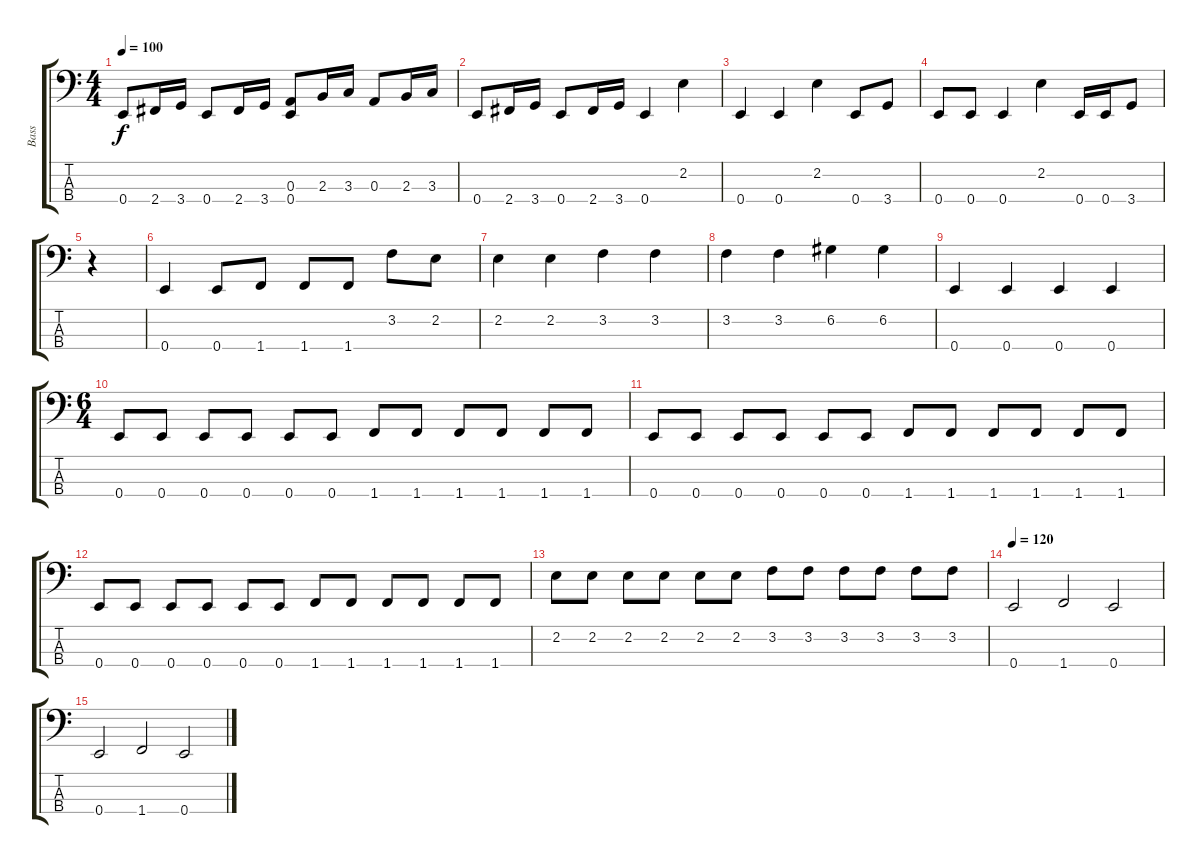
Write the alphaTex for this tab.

\track ("Bass" "Bass") {instrument electricbasspick}
\staff {score tabs}
\tuning (G2 D2 A1 E1) {hide}
\ts (4 4)
\tempo 100
\clef f4
\ks c
0.4.8{dy f instrument electricbasspick} 2.4.16 3.4.16 0.4.8 2.4.16 3.4.16 (0.3 0.4).8 2.3.16 3.3.16 0.3.8 2.3.16 3.3.16 |
0.4.8 2.4.16 3.4.16 0.4.8 2.4.16 3.4.16 0.4.4 2.2.4 |
0.4.4 0.4.4 2.2.4 0.4.8 3.4.8 |
0.4.8 0.4.8 0.4.4 2.2.4 0.4.16 0.4.16 3.4.8 |
r.4 |
0.4.4 0.4.8 1.4.8 1.4.8 1.4.8 3.2.8 2.2.8 |
2.2.4 2.2.4 3.2.4 3.2.4 |
3.2.4 3.2.4 6.2.4 6.2.4 |
0.4.4 0.4.4 0.4.4 0.4.4 |
\ts (6 4)
0.4.8 0.4.8 0.4.8 0.4.8 0.4.8 0.4.8 1.4.8 1.4.8 1.4.8 1.4.8 1.4.8 1.4.8 |
0.4.8 0.4.8 0.4.8 0.4.8 0.4.8 0.4.8 1.4.8 1.4.8 1.4.8 1.4.8 1.4.8 1.4.8 |
0.4.8 0.4.8 0.4.8 0.4.8 0.4.8 0.4.8 1.4.8 1.4.8 1.4.8 1.4.8 1.4.8 1.4.8 |
2.2.8 2.2.8 2.2.8 2.2.8 2.2.8 2.2.8 3.2.8 3.2.8 3.2.8 3.2.8 3.2.8 3.2.8 |
\tempo 120
0.4.2 1.4.2 0.4.2 |
0.4.2 1.4.2 0.4.2
